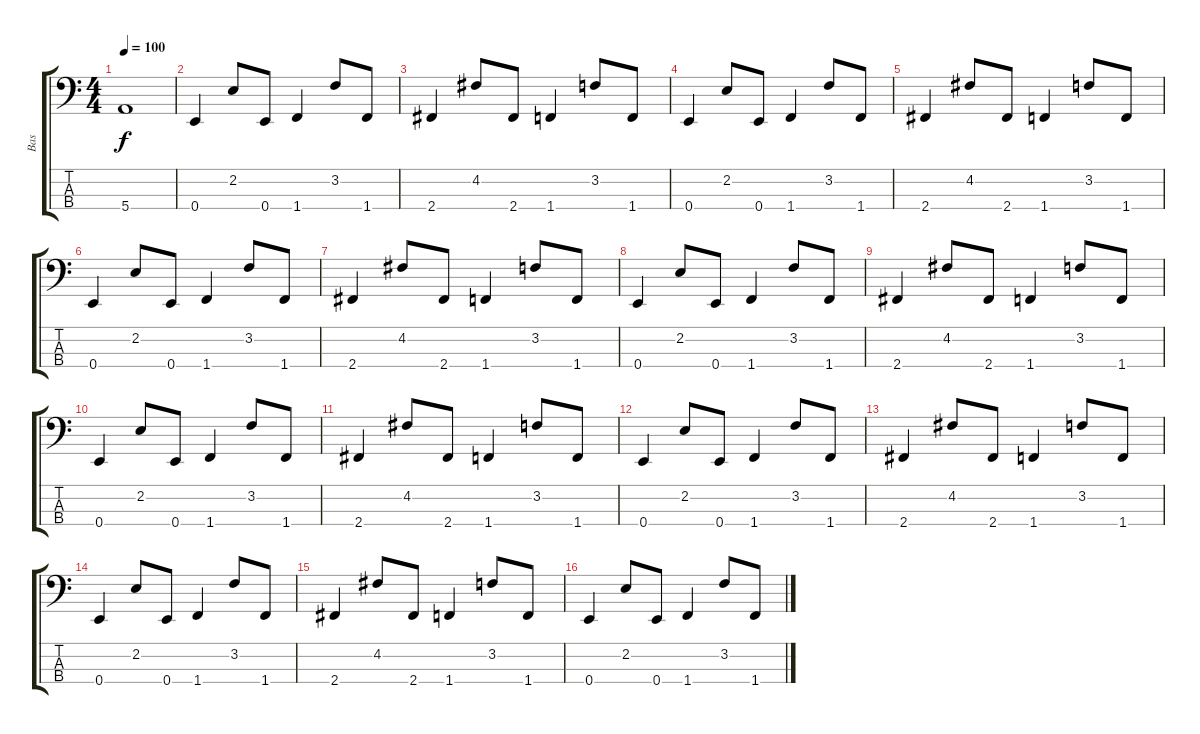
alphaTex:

\track ("Bas" "Bas") {instrument electricbassfinger}
\staff {score tabs}
\tuning (G2 D2 A1 E1) {hide}
\ts (4 4)
\tempo 100
\clef f4
\ks c
5.4{t}.1{dy f} |
0.4.4 2.2.8 0.4.8 1.4.4 3.2.8 1.4.8 |
2.4.4 4.2.8 2.4.8 1.4.4 3.2.8 1.4.8 |
0.4.4 2.2.8 0.4.8 1.4.4 3.2.8 1.4.8 |
2.4.4 4.2.8 2.4.8 1.4.4 3.2.8 1.4.8 |
0.4.4 2.2.8 0.4.8 1.4.4 3.2.8 1.4.8 |
2.4.4 4.2.8 2.4.8 1.4.4 3.2.8 1.4.8 |
0.4.4 2.2.8 0.4.8 1.4.4 3.2.8 1.4.8 |
2.4.4 4.2.8 2.4.8 1.4.4 3.2.8 1.4.8 |
0.4.4 2.2.8 0.4.8 1.4.4 3.2.8 1.4.8 |
2.4.4 4.2.8 2.4.8 1.4.4 3.2.8 1.4.8 |
0.4.4 2.2.8 0.4.8 1.4.4 3.2.8 1.4.8 |
2.4.4 4.2.8 2.4.8 1.4.4 3.2.8 1.4.8 |
0.4.4 2.2.8 0.4.8 1.4.4 3.2.8 1.4.8 |
2.4.4 4.2.8 2.4.8 1.4.4 3.2.8 1.4.8 |
0.4.4 2.2.8 0.4.8 1.4.4 3.2.8 1.4.8
